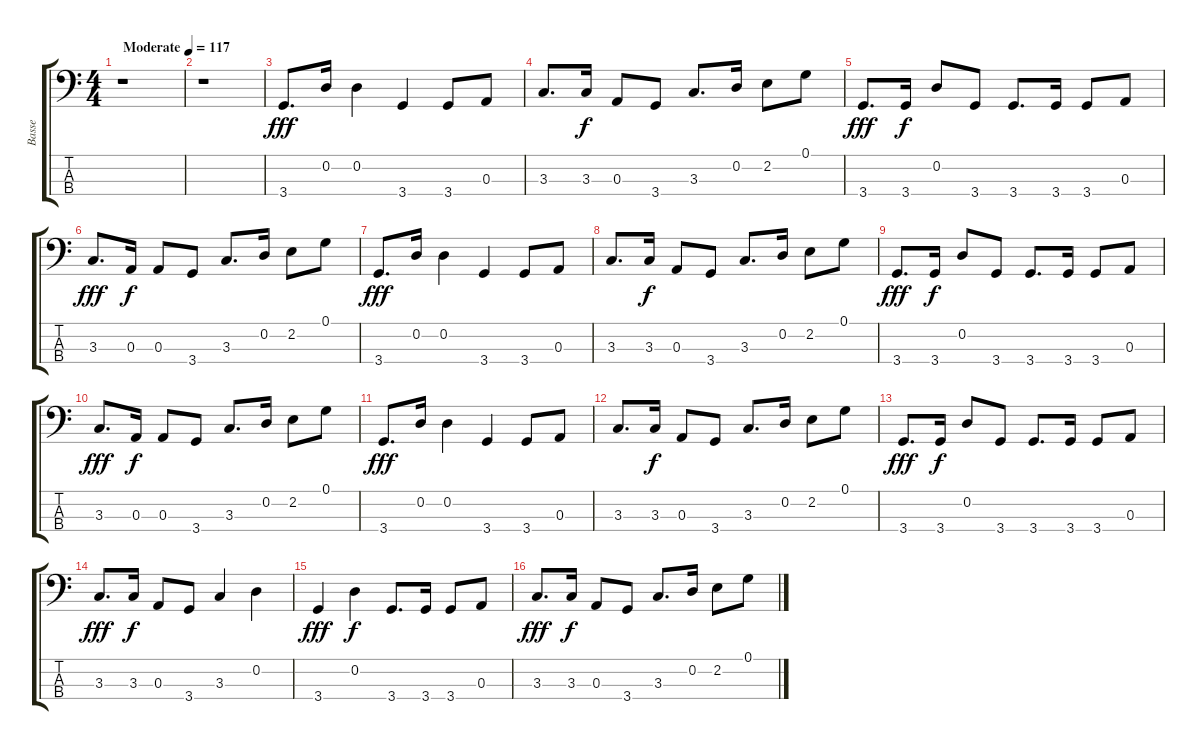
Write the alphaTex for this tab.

\track ("Basse" "Basse") {instrument fretlessbass}
\staff {score tabs}
\tuning (G2 D2 A1 E1) {hide}
\ts (4 4)
\tempo (117 "Moderate")
\clef f4
\ks c
r.1{dy fff instrument fretlessbass} |
r.1 |
3.4.8{d} 0.2.16 0.2.4 3.4.4 3.4.8 0.3.8 |
3.3.8{d} 3.3.16{dy f} 0.3.8 3.4.8 3.3.8{d} 0.2.16 2.2.8 0.1.8 |
3.4.8{d dy fff} 3.4.16{dy f} 0.2.8 3.4.8 3.4.8{d} 3.4.16 3.4.8 0.3.8 |
3.3.8{d dy fff} 0.3.16{dy f} 0.3.8 3.4.8 3.3.8{d} 0.2.16 2.2.8 0.1.8 |
3.4.8{d dy fff} 0.2.16 0.2.4 3.4.4 3.4.8 0.3.8 |
3.3.8{d} 3.3.16{dy f} 0.3.8 3.4.8 3.3.8{d} 0.2.16 2.2.8 0.1.8 |
3.4.8{d dy fff} 3.4.16{dy f} 0.2.8 3.4.8 3.4.8{d} 3.4.16 3.4.8 0.3.8 |
3.3.8{d dy fff} 0.3.16{dy f} 0.3.8 3.4.8 3.3.8{d} 0.2.16 2.2.8 0.1.8 |
3.4.8{d dy fff} 0.2.16 0.2.4 3.4.4 3.4.8 0.3.8 |
3.3.8{d} 3.3.16{dy f} 0.3.8 3.4.8 3.3.8{d} 0.2.16 2.2.8 0.1.8 |
3.4.8{d dy fff} 3.4.16{dy f} 0.2.8 3.4.8 3.4.8{d} 3.4.16 3.4.8 0.3.8 |
3.3.8{d dy fff} 3.3.16{dy f} 0.3.8 3.4.8 3.3.4 0.2.4 |
3.4.4{dy fff} 0.2.4{dy f} 3.4.8{d} 3.4.16 3.4.8 0.3.8 |
3.3.8{d dy fff} 3.3.16{dy f} 0.3.8 3.4.8 3.3.8{d} 0.2.16 2.2.8 0.1.8
